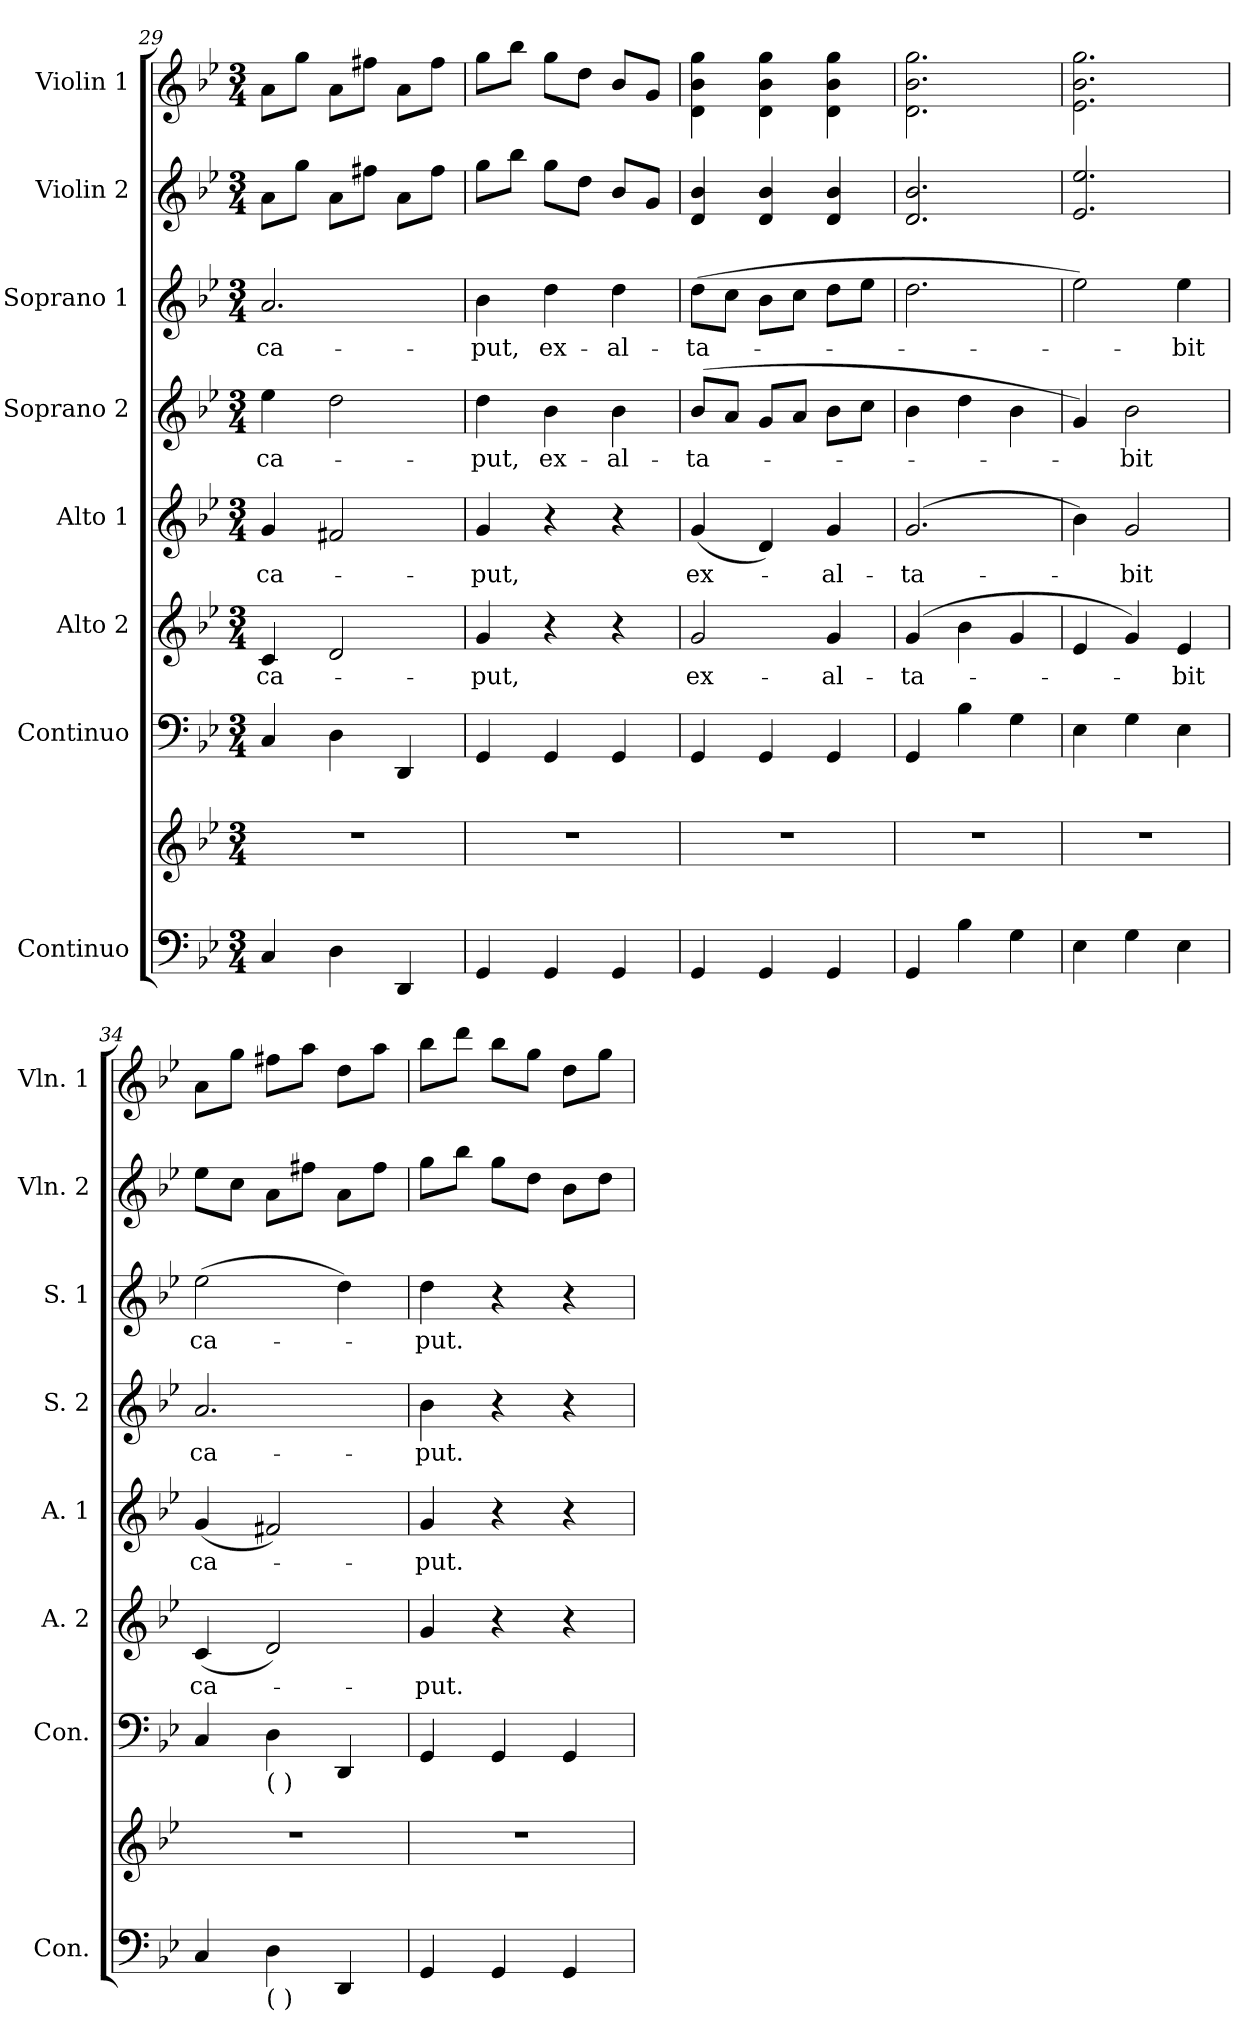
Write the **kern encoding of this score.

**kern	**kern	**kern	**kern	**text	**kern	**text	**kern	**text	**kern	**text	**kern	**kern
*part8	*part8	*part7	*part6	*part6	*part5	*part5	*part4	*part4	*part3	*part3	*part2	*part1
*staff9	*staff8	*staff7	*staff6	*staff6	*staff5	*staff5	*staff4	*staff4	*staff3	*staff3	*staff2	*staff1
*I"Continuo	*	*I"Continuo	*I"Alto 2	*	*I"Alto 1	*	*I"Soprano 2	*	*I"Soprano 1	*	*I"Violin 2	*I"Violin 1
*I'Con.	*	*I'Con.	*I'A. 2	*	*I'A. 1	*	*I'S. 2	*	*I'S. 1	*	*I'Vln. 2	*I'Vln. 1
*clefF4	*clefG2	*clefF4	*clefG2	*	*clefG2	*	*clefG2	*	*clefG2	*	*clefG2	*clefG2
*k[b-e-]	*k[b-e-]	*k[b-e-]	*k[b-e-]	*	*k[b-e-]	*	*k[b-e-]	*	*k[b-e-]	*	*k[b-e-]	*k[b-e-]
*M3/4	*M3/4	*M3/4	*M3/4	*	*M3/4	*	*M3/4	*	*M3/4	*	*M3/4	*M3/4
=29	=29	=29	=29	=29	=29	=29	=29	=29	=29	=29	=29	=29
!	!	!	!	!LO:LY:b	!	!LO:LY:b	!	!LO:LY:b	!	!LO:LY:b	!	!
4C/	2.r	4C/	4c/	ca-	4g/	ca-	4ee-\	ca-	2.a/	ca-	8a\L	8a\L
.	.	.	.	.	.	.	.	.	.	.	8gg\J	8gg\J
4D\	.	4D\	2d/	.	2f#X/	.	2dd\	.	.	.	8a\L	8a\L
.	.	.	.	.	.	.	.	.	.	.	8ff#X\J	8ff#X\J
4DD/	.	4DD/	.	.	.	.	.	.	.	.	8a\L	8a\L
.	.	.	.	.	.	.	.	.	.	.	8ff#\J	8ff#\J
=30	=30	=30	=30	=30	=30	=30	=30	=30	=30	=30	=30	=30
!	!	!	!	!LO:LY:b	!	!LO:LY:b	!	!LO:LY:b	!	!LO:LY:b	!	!
4GG/	2.r	4GG/	4g/	-put,	4g/	-put,	4dd\	-put,	4b-\	-put,	8gg\L	8gg\L
.	.	.	.	.	.	.	.	.	.	.	8bb-\J	8bb-\J
!	!	!	!	!	!	!	!	!LO:LY:b	!	!LO:LY:b	!	!
4GG/	.	4GG/	4r	.	4r	.	4b-\	ex-	4dd\	ex-	8gg\L	8gg\L
.	.	.	.	.	.	.	.	.	.	.	8dd\J	8dd\J
!	!	!	!	!	!	!	!	!LO:LY:b	!	!LO:LY:b	!	!
4GG/	.	4GG/	4r	.	4r	.	4b-\	-al-	4dd\	-al-	8b-/L	8b-/L
.	.	.	.	.	.	.	.	.	.	.	8g/J	8g/J
!!LO:LB:g=z
=31	=31	=31	=31	=31	=31	=31	=31	=31	=31	=31	=31	=31
!	!	!	!	!LO:LY:b	!	!LO:LY:b	!	!LO:LY:b	!	!LO:LY:b	!	!
4GG/	2.r	4GG/	2g/	ex-	(<4g/	ex-	(>8b-/L	-ta-	(>8dd\L	-ta-	4d/ 4b-/	4d\ 4b-\ 4gg\
.	.	.	.	.	.	.	8a/J	.	8cc\J	.	.	.
4GG/	.	4GG/	.	.	4d/)	.	8g/L	.	8b-\L	.	4d/ 4b-/	4d\ 4b-\ 4gg\
.	.	.	.	.	.	.	8a/J	.	8cc\J	.	.	.
!	!	!	!	!LO:LY:b	!	!LO:LY:b	!	!	!	!	!	!
4GG/	.	4GG/	4g/	-al-	4g/	-al-	8b-\L	.	8dd\L	.	4d/ 4b-/	4d\ 4b-\ 4gg\
.	.	.	.	.	.	.	8cc\J	.	8ee-\J	.	.	.
=32	=32	=32	=32	=32	=32	=32	=32	=32	=32	=32	=32	=32
!	!	!	!	!LO:LY:b	!	!LO:LY:b	!	!	!	!	!	!
4GG/	2.r	4GG/	(>4g/	-ta-	(<2.g/	-ta-	4b-\	.	2.dd\	.	2.d/ 2.b-/	2.d\ 2.b-\ 2.gg\
4B-\	.	4B-\	4b-\	.	.	.	4dd\	.	.	.	.	.
4G\	.	4G\	4g/	.	.	.	4b-\	.	.	.	.	.
=33	=33	=33	=33	=33	=33	=33	=33	=33	=33	=33	=33	=33
4E-\	2.r	4E-\	4e-/	.	4b-\)	.	4g/)	.	2ee-\)	.	2.e-/ 2.ee-/	2.e-\ 2.b-\ 2.gg\
!	!	!	!	!	!	!LO:LY:b	!	!LO:LY:b	!	!	!	!
4G\	.	4G\	4g/)	.	2g/	-bit	2b-\	-bit	.	.	.	.
!	!	!	!	!LO:LY:b	!	!	!	!	!	!LO:LY:b	!	!
4E-\	.	4E-\	4e-/	-bit	.	.	.	.	4ee-\	bit	.	.
=34	=34	=34	=34	=34	=34	=34	=34	=34	=34	=34	=34	=34
!	!	!	!	!LO:LY:b	!	!LO:LY:b	!	!LO:LY:b	!	!LO:LY:b	!	!
4C/	2.r	4C/	(<4c/	ca-	(<4g/	ca-	2.a/	ca-	(>2ee-\	ca-	8ee-\L	8a\L
.	.	.	.	.	.	.	.	.	.	.	8cc\J	8gg\J
!	!	!LO:TX:b:t=(  )	!	!	!	!	!	!	!	!	!	!
!LO:TX:b:t=(  )	!	!	!	!	!	!	!	!	!	!	!	!
4D\	.	4D\	2d/)	.	2f#X/)	.	.	.	.	.	8a\L	8ff#X\L
.	.	.	.	.	.	.	.	.	.	.	8ff#X\J	8aa\J
4DD/	.	4DD/	.	.	.	.	.	.	4dd\)	.	8a\L	8dd\L
.	.	.	.	.	.	.	.	.	.	.	8ff#\J	8aa\J
=35	=35	=35	=35	=35	=35	=35	=35	=35	=35	=35	=35	=35
!	!	!	!	!LO:LY:b	!	!LO:LY:b	!	!LO:LY:b	!	!LO:LY:b	!	!
4GG/	2.r	4GG/	4g/	-put.	4g/	-put.	4b-\	-put.	4dd\	-put.	8gg\L	8bb-\L
.	.	.	.	.	.	.	.	.	.	.	8bb-\J	8ddd\J
4GG/	.	4GG/	4r	.	4r	.	4r	.	4r	.	8gg\L	8bb-\L
.	.	.	.	.	.	.	.	.	.	.	8dd\J	8gg\J
4GG/	.	4GG/	4r	.	4r	.	4r	.	4r	.	8b-\L	8dd\L
.	.	.	.	.	.	.	.	.	.	.	8dd\J	8gg\J
=	=	=	=	=	=	=	=	=	=	=	=	=
*-	*-	*-	*-	*-	*-	*-	*-	*-	*-	*-	*-	*-
